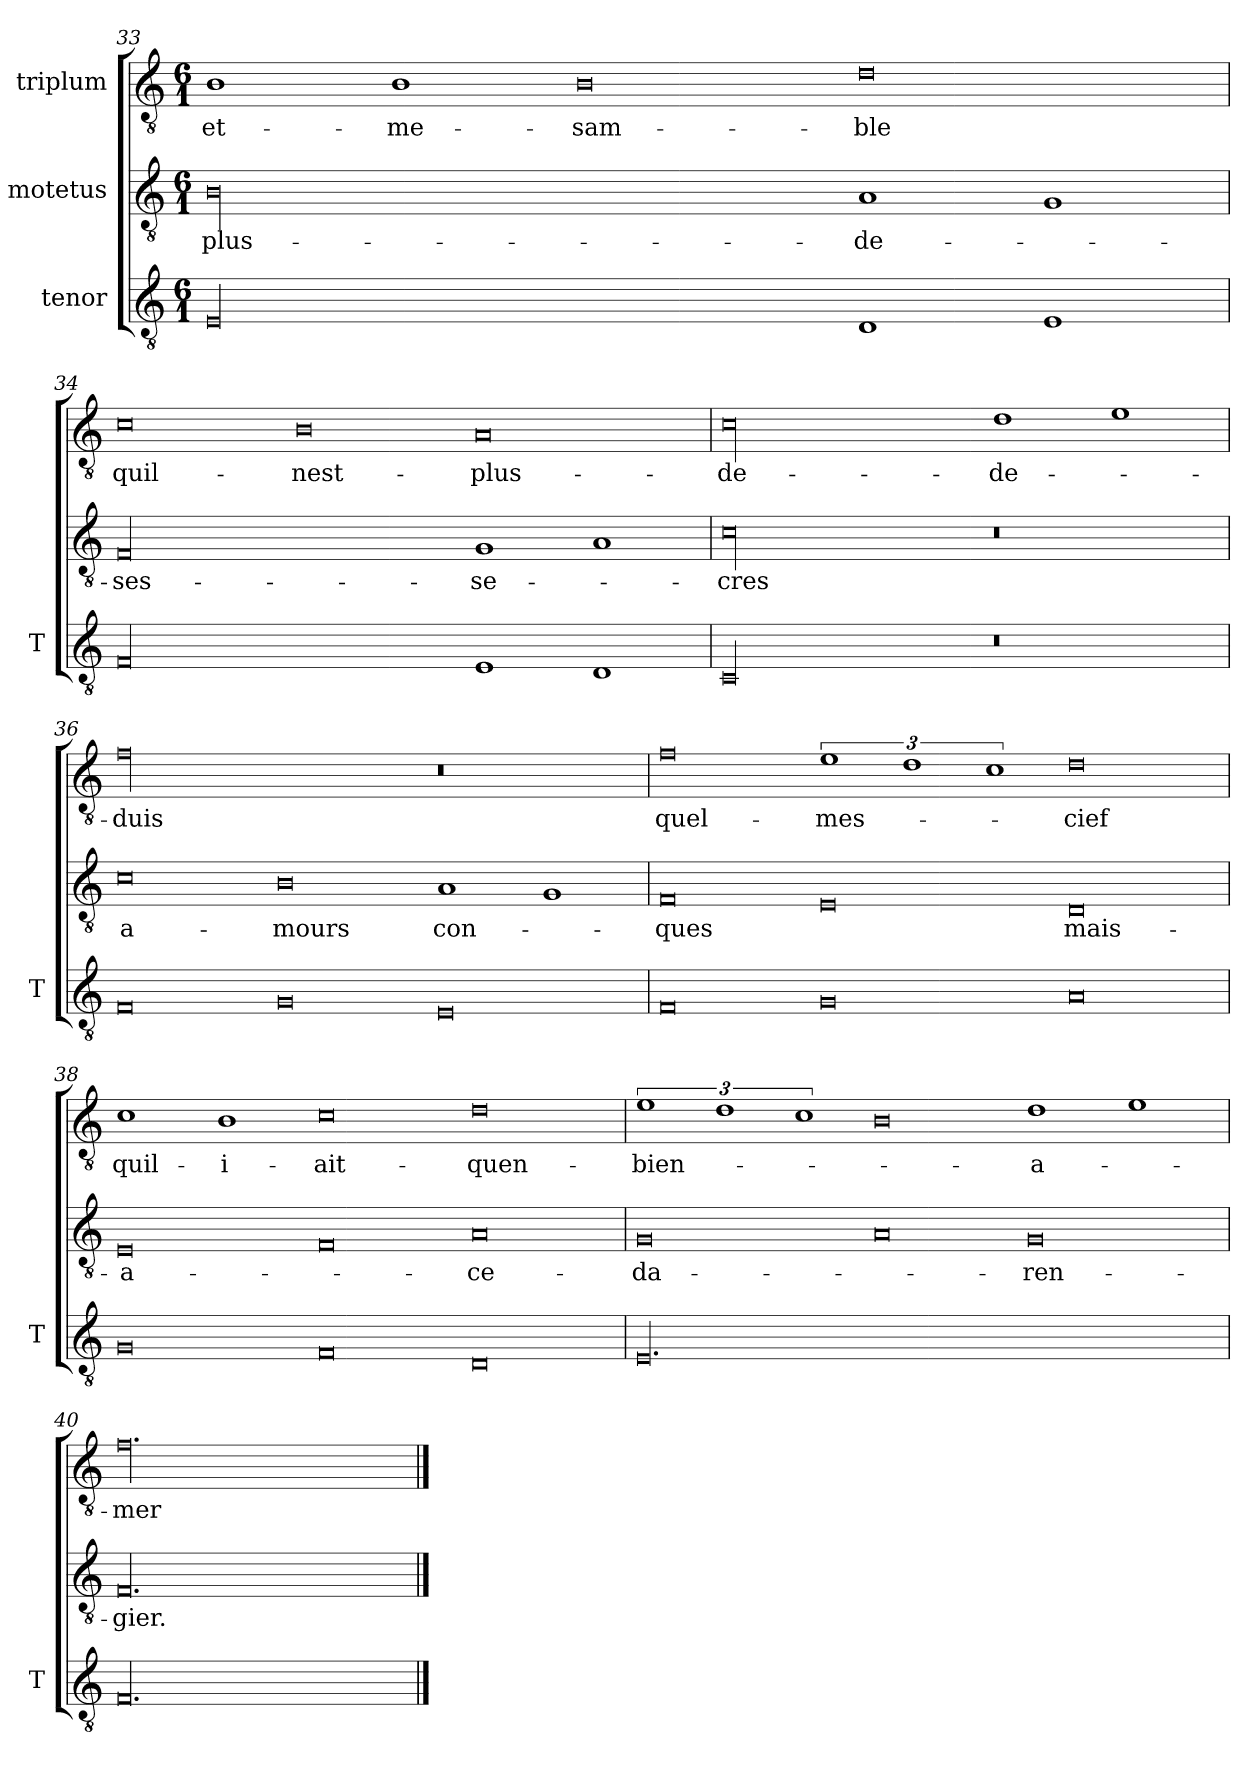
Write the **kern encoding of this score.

**kern	**kern	**text	**kern	**text
*part3	*part2	*part2	*part1	*part1
*staff3	*staff2	*staff2	*staff1	*staff1
*I"tenor	*I"motetus	*	*I"triplum	*
*I'T	*	*	*	*
*clefGv2	*clefGv2	*	*clefGv2	*
*k[]	*k[]	*	*k[]	*
*C:	*C:	*	*C:	*
*M6/1	*M6/1	*	*M6/1	*
=33	=33	=33	=33	=33
00E/	00B\	plus-	1B\	et-
.	.	.	1B\	me-
.	.	.	0B\	sam-
1D/	1A/	de-	0d\	-ble
1E/	1G/	.	.	.
=34	=34	=34	=34	=34
00F/	00F/	ses-	0c\	quil-
.	.	.	0B\	nest-
1E/	1G/	se-	0A/	plus-
1D/	1A/	.	.	.
=35	=35	=35	=35	=35
00C/	00c\	-cres	00c\	de-
0r	0r	.	1d\	de-
.	.	.	1e\	.
=36	=36	=36	=36	=36
0F/	0c\	a-	00f\	-duis
0G/	0B\	-mours	.	.
0E/	1A/	con-	0r	.
.	1G/	.	.	.
=37	=37	=37	=37	=37
0F/	0F/	-ques	0f\	quel-
0G/	0E/	.	3%2e\	mes-
.	.	.	3%2d\	.
.	.	.	3%2c\	.
0A/	0D/	mais-	0d\	-cief
=38	=38	=38	=38	=38
0G/	0E/	a-	1c\	quil-
.	.	.	1B\	i-
0F/	0F/	.	0c\	ait-
0D/	0A/	ce-	0d\	quen-
=39	=39	=39	=39	=39
00.E/	0G/	da-	3%2e\	bien-
.	.	.	3%2d\	.
.	.	.	3%2c\	.
.	0A/	.	0B\	.
.	0G/	-ren-	1d\	a-
.	.	.	1e\	.
=40	=40	=40	=40	=40
00.F/	00.F/	-gier.	00.f\	-mer
==	==	==	==	==
*-	*-	*-	*-	*-
